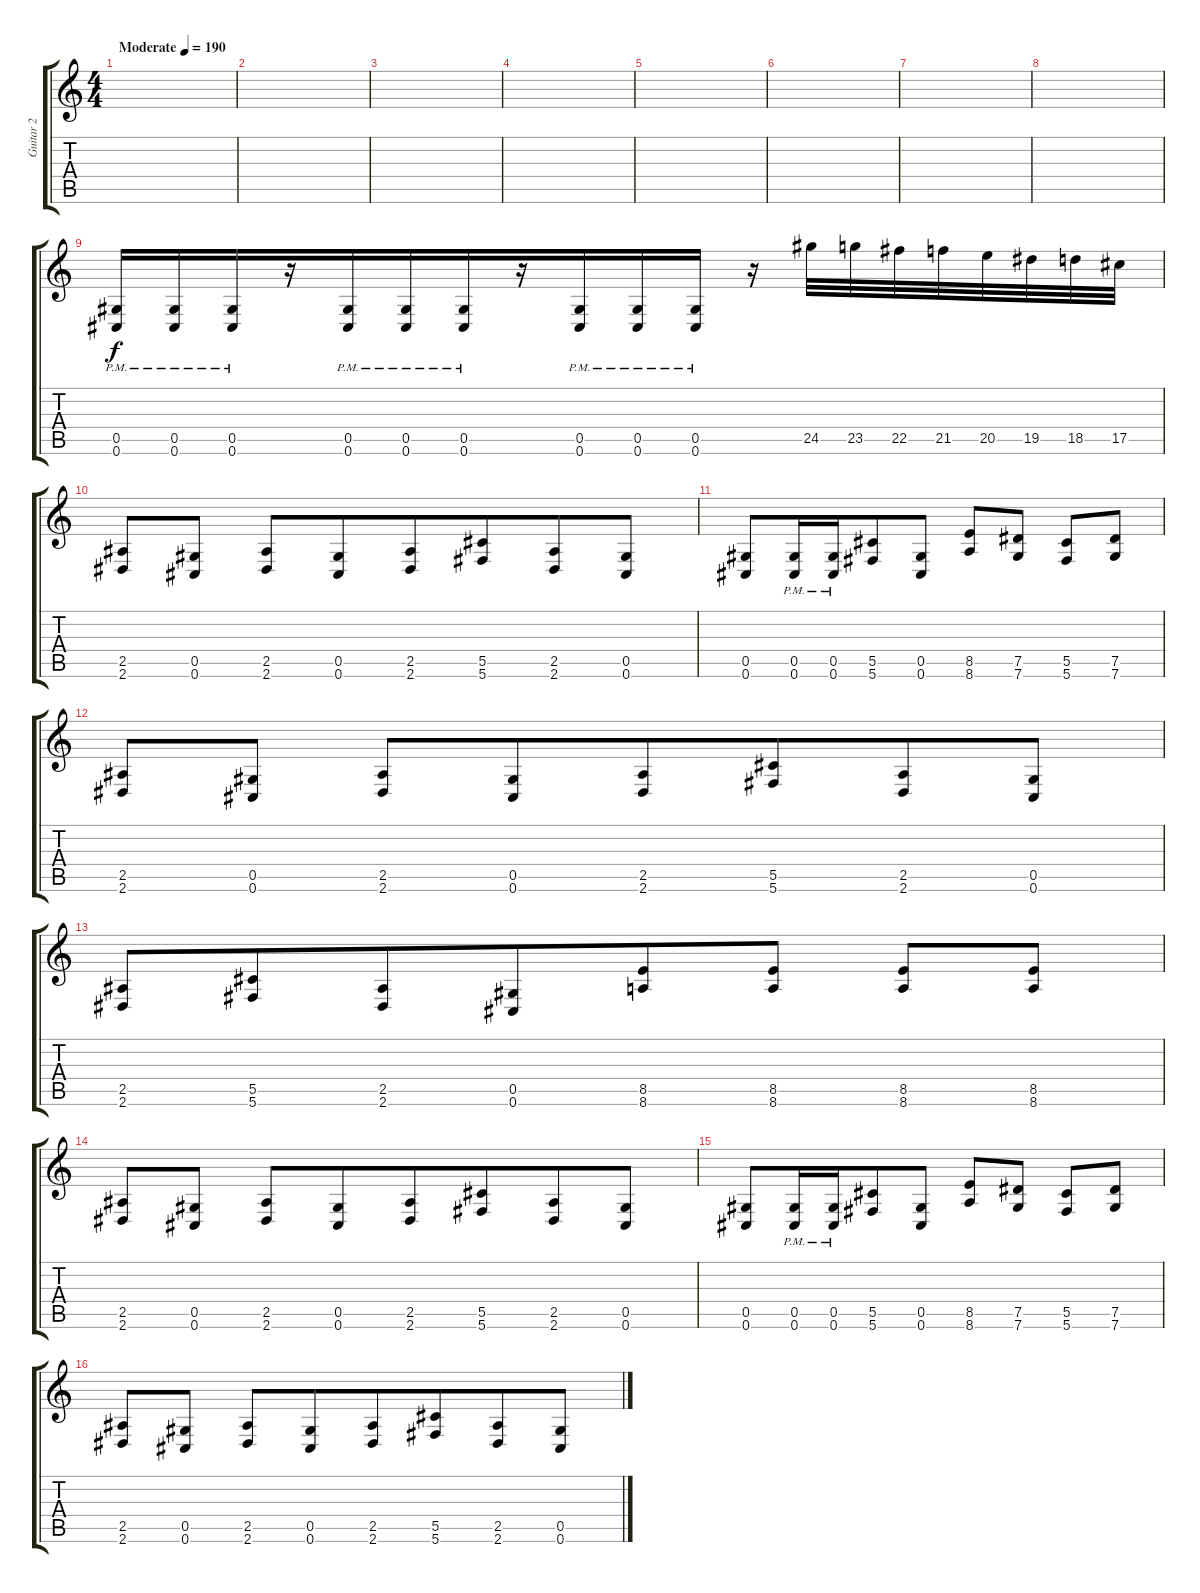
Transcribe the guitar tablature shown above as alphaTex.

\track ("Guitar 2" "Guitar 2") {instrument distortionguitar}
\staff {score tabs}
\tuning (Eb4 Bb3 Gb3 Db3 Ab2 Db2) {hide}
\ts (4 4)
\tempo (190 "Moderate")
\clef g2
\ks c
|
|
|
|
|
|
|
|
(0.5{pm} 0.6{pm}).16 (0.5{pm} 0.6{pm}).16 (0.5{pm} 0.6{pm}).16{beam merge} r.16 (0.5{pm} 0.6{pm}).16{beam merge} (0.5{pm} 0.6{pm}).16 (0.5{pm} 0.6{pm}).16{beam merge} r.16 (0.5{pm} 0.6{pm}).16{beam merge} (0.5{pm} 0.6{pm}).16{beam merge} (0.5{pm} 0.6{pm}).16 r.16 24.5.32 23.5.32 22.5.32{beam merge} 21.5.32 20.5.32 19.5.32 18.5.32{beam merge} 17.5.32 |
(2.5 2.6).8 (0.5 0.6).8 (2.5 2.6).8 (0.5 0.6).8{beam merge} (2.5 2.6).8{beam merge} (5.5 5.6).8{beam merge} (2.5 2.6).8 (0.5 0.6).8 |
(0.5 0.6).8{beam merge} (0.5{pm} 0.6{pm}).16{beam merge} (0.5{pm} 0.6{pm}).16{beam merge} (5.5 5.6).8 (0.5 0.6).8 (8.5 8.6).8 (7.5 7.6).8 (5.5 5.6).8 (7.5 7.6).8 |
(2.5 2.6).8 (0.5 0.6).8 (2.5 2.6).8 (0.5 0.6).8{beam merge} (2.5 2.6).8{beam merge} (5.5 5.6).8{beam merge} (2.5 2.6).8 (0.5 0.6).8 |
(2.5 2.6).8{beam merge} (5.5 5.6).8{beam merge} (2.5 2.6).8 (0.5 0.6).8{beam merge} (8.5 8.6).8 (8.5 8.6).8 (8.5 8.6).8 (8.5 8.6).8 |
(2.5 2.6).8 (0.5 0.6).8 (2.5 2.6).8 (0.5 0.6).8{beam merge} (2.5 2.6).8{beam merge} (5.5 5.6).8{beam merge} (2.5 2.6).8 (0.5 0.6).8 |
(0.5 0.6).8{beam merge} (0.5{pm} 0.6{pm}).16 (0.5{pm} 0.6{pm}).16{beam merge} (5.5 5.6).8 (0.5 0.6).8 (8.5 8.6).8 (7.5 7.6).8 (5.5 5.6).8 (7.5 7.6).8 |
(2.5 2.6).8 (0.5 0.6).8 (2.5 2.6).8 (0.5 0.6).8{beam merge} (2.5 2.6).8{beam merge} (5.5 5.6).8{beam merge} (2.5 2.6).8 (0.5 0.6).8
